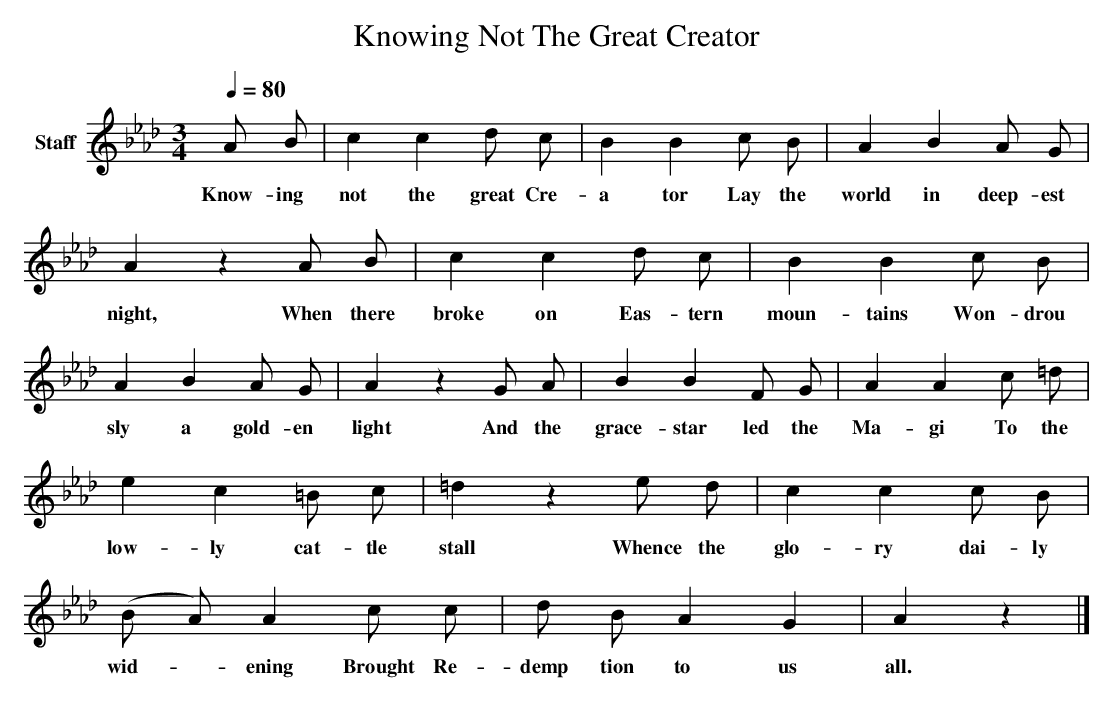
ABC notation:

X:1
T: Knowing Not The Great Creator
L: 1/4
M: 3/4
Q: 1/4=80
V: P1 name="Staff"
K: Ab
[V: P1]  A/ B/ | c c d/ c/ | B B c/ B/ | A B A/ G/ | Az A/ B/ | c c d/ c/ | B B c/ B/ | A B A/ G/ | Az G/ A/ | B B F/ G/ | A A c/ =d/ | e c =B/ c/ | =dz e/ d/ | c c c/ B/ | (B/ A/) A c/ c/ | d/ B/ A G | Az|]
w: Know- ing not the great Cre- a tor Lay the world in deep- est night, When there broke on Eas- tern moun- tains Won- drou sly a gold- en light And the grace- star led the Ma- gi To the low- ly cat- tle stall Whence the glo- ry dai- ly wid-_ ening Brought Re- demp tion to us all.
